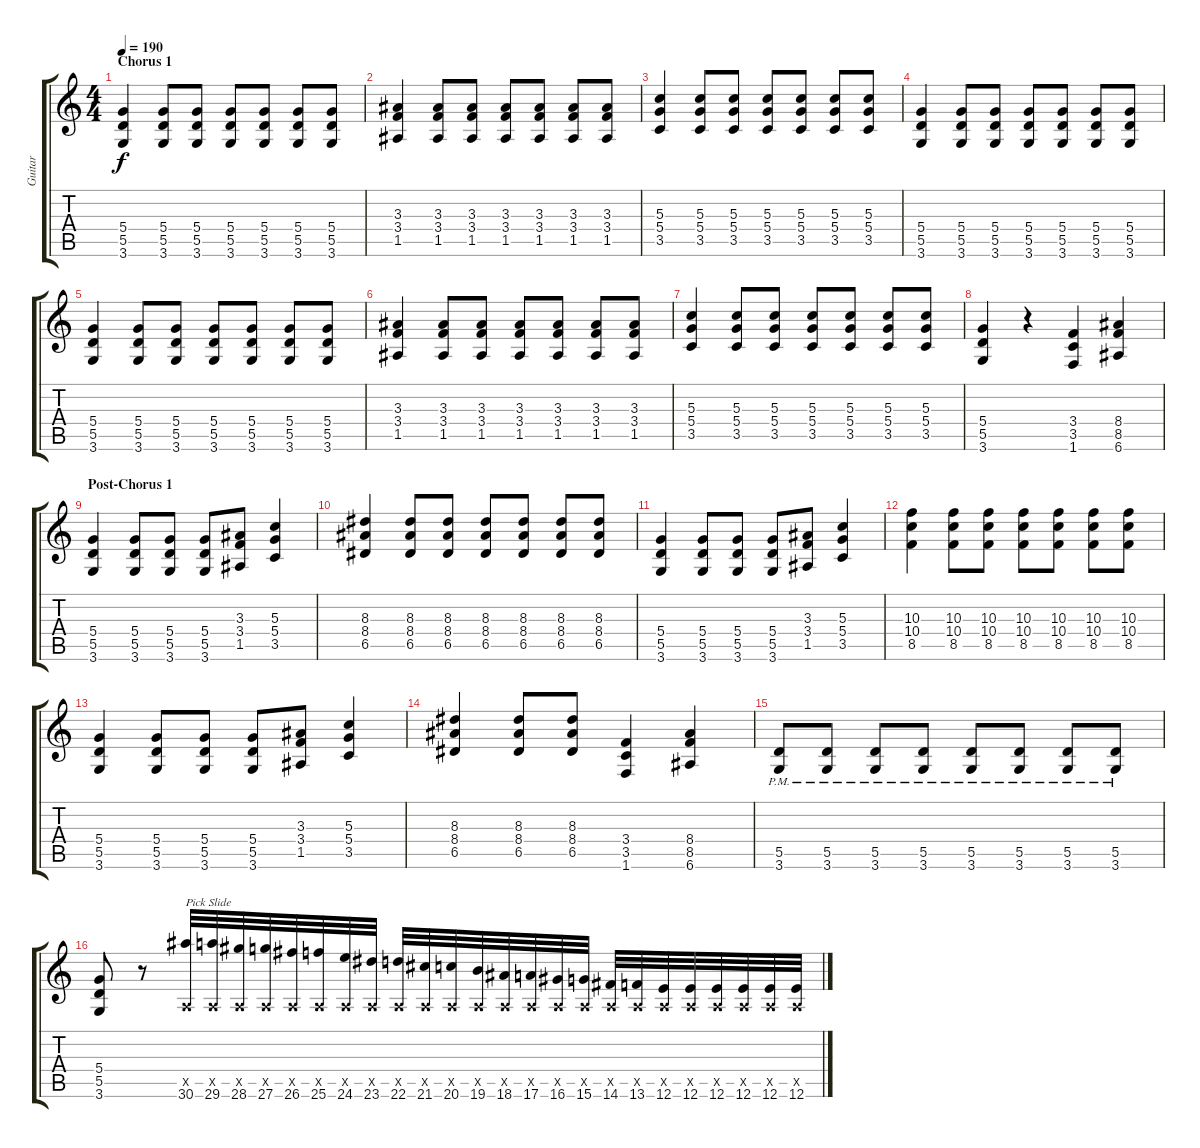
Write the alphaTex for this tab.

\track ("Guitar" "Guitar") {instrument distortionguitar}
\staff {score tabs}
\tuning (E4 B3 G3 D3 A2 E2) {hide}
\ts (4 4)
\section ("" "Chorus 1")
\tempo 190
\clef g2
\ks c
(5.4 5.5 3.6).4{dy f} (5.4 5.5 3.6).8 (5.4 5.5 3.6).8 (5.4 5.5 3.6).8 (5.4 5.5 3.6).8 (5.4 5.5 3.6).8 (5.4 5.5 3.6).8 |
(3.3 3.4 1.5).4 (3.3 3.4 1.5).8 (3.3 3.4 1.5).8 (3.3 3.4 1.5).8 (3.3 3.4 1.5).8 (3.3 3.4 1.5).8 (3.3 3.4 1.5).8 |
(5.3 5.4 3.5).4 (5.3 5.4 3.5).8 (5.3 5.4 3.5).8 (5.3 5.4 3.5).8 (5.3 5.4 3.5).8 (5.3 5.4 3.5).8 (5.3 5.4 3.5).8 |
(5.4 5.5 3.6).4 (5.4 5.5 3.6).8 (5.4 5.5 3.6).8 (5.4 5.5 3.6).8 (5.4 5.5 3.6).8 (5.4 5.5 3.6).8 (5.4 5.5 3.6).8 |
(5.4 5.5 3.6).4 (5.4 5.5 3.6).8 (5.4 5.5 3.6).8 (5.4 5.5 3.6).8 (5.4 5.5 3.6).8 (5.4 5.5 3.6).8 (5.4 5.5 3.6).8 |
(3.3 3.4 1.5).4 (3.3 3.4 1.5).8 (3.3 3.4 1.5).8 (3.3 3.4 1.5).8 (3.3 3.4 1.5).8 (3.3 3.4 1.5).8 (3.3 3.4 1.5).8 |
(5.3 5.4 3.5).4 (5.3 5.4 3.5).8 (5.3 5.4 3.5).8 (5.3 5.4 3.5).8 (5.3 5.4 3.5).8 (5.3 5.4 3.5).8 (5.3 5.4 3.5).8 |
(5.4 5.5 3.6).4 r.4 (3.4 3.5 1.6).4 (8.4 8.5 6.6).4 |
\section ("" "Post-Chorus 1")
(5.4 5.5 3.6).4 (5.4 5.5 3.6).8 (5.4 5.5 3.6).8 (5.4 5.5 3.6).8 (3.3 3.4 1.5).8 (5.3 5.4 3.5).4 |
(8.3 8.4 6.5).4 (8.3 8.4 6.5).8 (8.3 8.4 6.5).8 (8.3 8.4 6.5).8 (8.3 8.4 6.5).8 (8.3 8.4 6.5).8 (8.3 8.4 6.5).8 |
(5.4 5.5 3.6).4 (5.4 5.5 3.6).8 (5.4 5.5 3.6).8 (5.4 5.5 3.6).8 (3.3 3.4 1.5).8 (5.3 5.4 3.5).4 |
(10.3 10.4 8.5).4 (10.3 10.4 8.5).8 (10.3 10.4 8.5).8 (10.3 10.4 8.5).8 (10.3 10.4 8.5).8 (10.3 10.4 8.5).8 (10.3 10.4 8.5).8 |
(5.4 5.5 3.6).4 (5.4 5.5 3.6).8 (5.4 5.5 3.6).8 (5.4 5.5 3.6).8 (3.3 3.4 1.5).8 (5.3 5.4 3.5).4 |
(8.3 8.4 6.5).4 (8.3 8.4 6.5).8 (8.3 8.4 6.5).8 (3.4 3.5 1.6).4 (8.4 8.5 6.6).4 |
(5.5{pm} 3.6{pm}).8 (5.5{pm} 3.6{pm}).8 (5.5{pm} 3.6{pm}).8 (5.5{pm} 3.6{pm}).8 (5.5{pm} 3.6{pm}).8 (5.5{pm} 3.6{pm}).8 (5.5{pm} 3.6{pm}).8 (5.5{pm} 3.6{pm}).8 |
(5.4 5.5 3.6).8 r.8 (0.5{x} 30.6).32{txt "Pick Slide"} (0.5{x} 29.6).32 (0.5{x} 28.6).32 (0.5{x} 27.6).32 (0.5{x} 26.6).32 (0.5{x} 25.6).32 (0.5{x} 24.6).32 (0.5{x} 23.6).32 (0.5{x} 22.6).32 (0.5{x} 21.6).32 (0.5{x} 20.6).32 (0.5{x} 19.6).32 (0.5{x} 18.6).32 (0.5{x} 17.6).32 (0.5{x} 16.6).32 (0.5{x} 15.6).32 (0.5{x} 14.6).32 (0.5{x} 13.6).32 (0.5{x} 12.6).32 (0.5{x} 12.6).32 (0.5{x} 12.6).32 (0.5{x} 12.6).32 (0.5{x} 12.6).32 (0.5{x} 12.6).32
